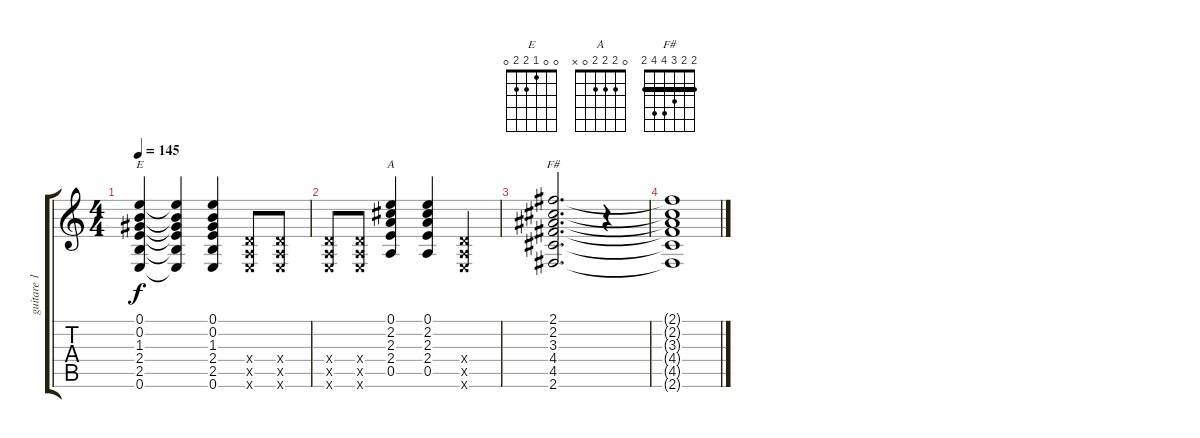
\track ("guitare 1" "guitare 1") {instrument acousticguitarsteel}
\staff {score tabs}
\tuning (E4 B3 G3 D3 A2 E2) {hide}
\chord ("E" 0 0 1 2 2 0)
\chord ("A" 0 2 2 2 0 x)
\chord ("F#" 2 2 3 4 4 2) {barre 2}
\ts (4 4)
\tempo 145
\clef g2
\ks c
(0.1 0.2 1.3 2.4 2.5 0.6).4{ch "E" dy f} (0.1{t} 0.2{t} 1.3{t} 2.4{t} 2.5{t} 0.6{t}).4 (0.1 0.2 1.3 2.4 2.5 0.6).4 (0.4{x} 0.5{x} 0.6{x}).8 (0.4{x} 0.5{x} 0.6{x}).8 |
(0.4{x} 0.5{x} 0.6{x}).8 (0.4{x} 0.5{x} 0.6{x}).8 (0.1 2.2 2.3 2.4 0.5).4{ch "A"} (0.1 2.2 2.3 2.4 0.5).4 (0.4{x} 0.5{x} 0.6{x}).4 |
(2.1 2.2 3.3 4.4 4.5 2.6).2{d ch "F#"} r.4 |
(2.1{t} 2.2{t} 3.3{t} 4.4{t} 4.5{t} 2.6{t}).1
